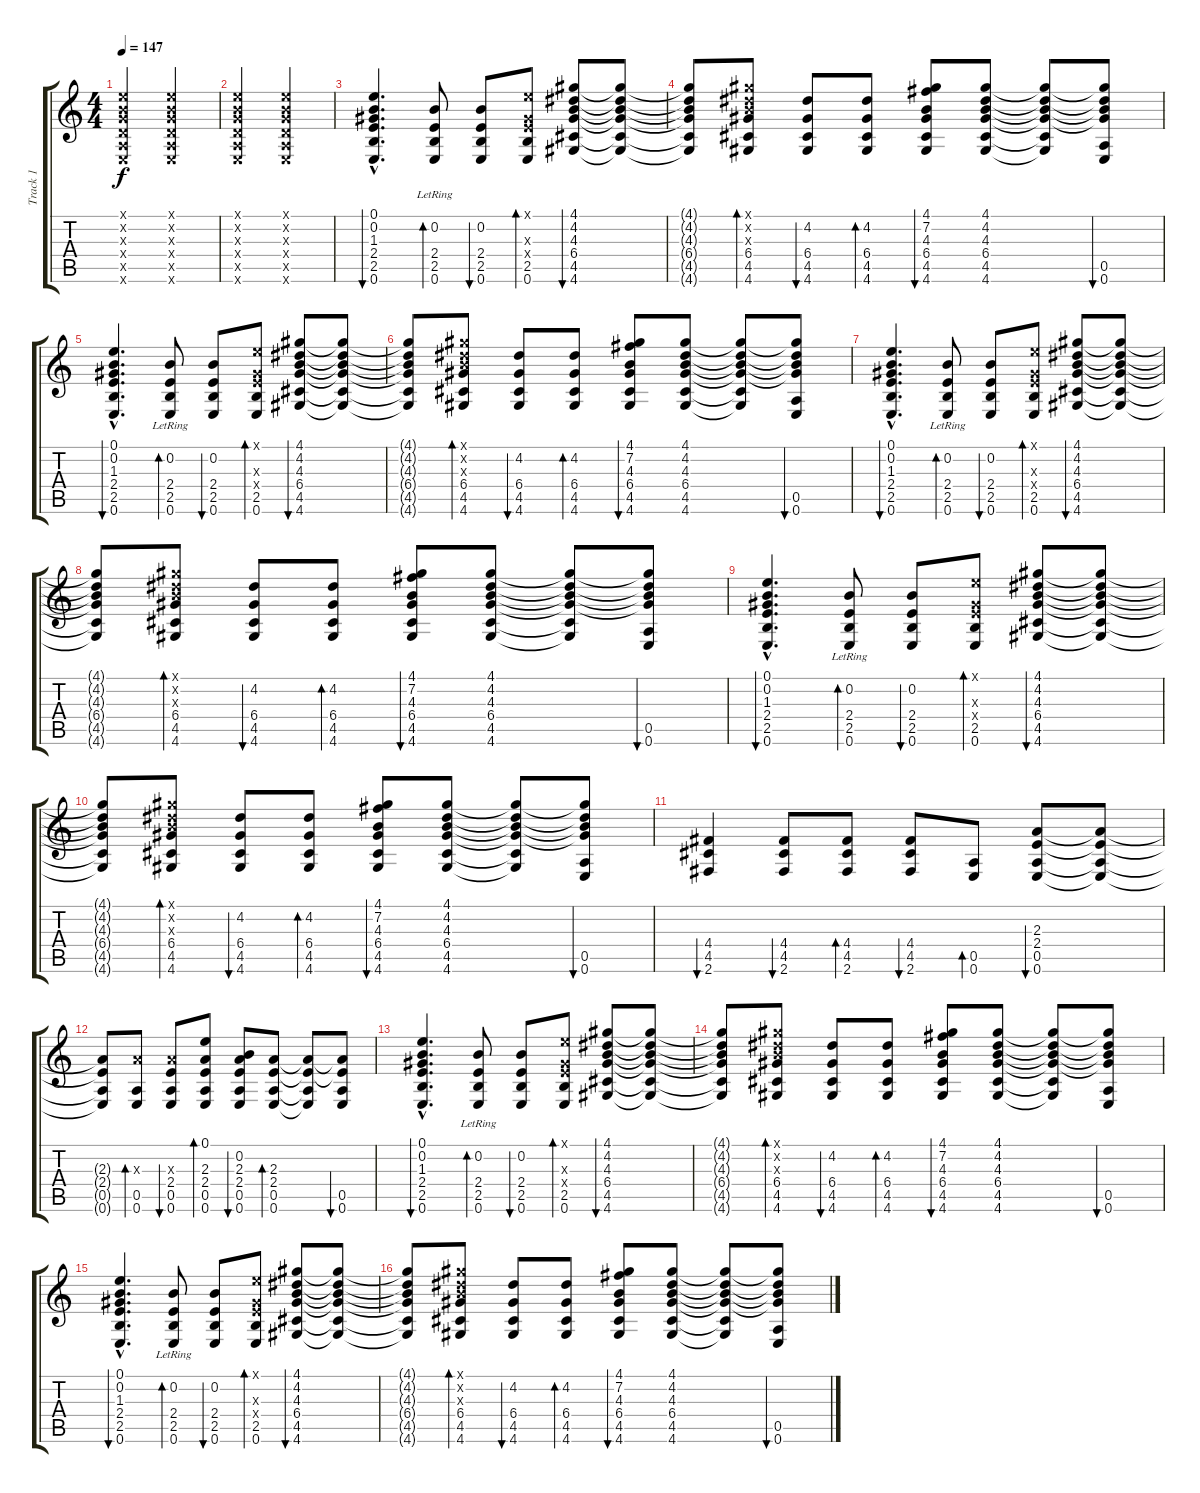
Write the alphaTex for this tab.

\track ("Track 1" "Track 1") {instrument acousticguitarsteel}
\staff {score tabs}
\tuning (E4 B3 G3 D3 A2 E2) {hide}
\ts (4 4)
\tempo 147
\clef g2
\ks c
(0.1{x} 0.2{x} 0.3{x} 0.4{x} 0.5{x} 0.6{x}).2{dy f instrument acousticguitarsteel} (0.1{x} 0.2{x} 0.3{x} 0.4{x} 0.5{x} 0.6{x}).2 |
(0.1{x} 0.2{x} 0.3{x} 0.4{x} 0.5{x} 0.6{x}).2 (0.1{x} 0.2{x} 0.3{x} 0.4{x} 0.5{x} 0.6{x}).2 |
(0.1{hac} 0.2{hac} 1.3{hac} 2.4{hac} 2.5{hac} 0.6{hac}).4{d bu 60} (0.2 2.4{lr} 2.5{lr} 0.6{lr}).8{bd 30} (0.2 2.4 2.5 0.6).8{bu 30} (0.1{x} 1.3{x} 2.4{x} 2.5 0.6).8{bd 30} (4.1 4.2 4.3 6.4 4.5 4.6).8{bu 60} (4.1{t} 4.2{t} 4.3{t} 6.4{t} 4.5{t} 4.6{t}).8 |
(4.1{t} 4.2{t} 4.3{t} 6.4{t} 4.5{t} 4.6{t}).8 (4.1{x} 4.2{x} 4.3{x} 6.4 4.5 4.6).8{bd 30} (4.2 6.4 4.5 4.6).8{bu 30} (4.2 6.4 4.5 4.6).8{bd 30} (4.1 7.2 4.3 6.4 4.5 4.6).8{bu 30} (4.1 4.2 4.3 6.4 4.5 4.6).8 (4.1{t} 4.2{t} 4.3{t} 6.4{t} 4.5{t} 4.6{t}).8 (4.1{t} 4.2{t} 4.3{t} 6.4{t} 0.5 0.6).8{bu 120} |
(0.1{hac} 0.2{hac} 1.3{hac} 2.4{hac} 2.5{hac} 0.6{hac}).4{d bu 60} (0.2 2.4{lr} 2.5{lr} 0.6{lr}).8{bd 30} (0.2 2.4 2.5 0.6).8{bu 30} (0.1{x} 1.3{x} 2.4{x} 2.5 0.6).8{bd 30} (4.1 4.2 4.3 6.4 4.5 4.6).8{bu 60} (4.1{t} 4.2{t} 4.3{t} 6.4{t} 4.5{t} 4.6{t}).8 |
(4.1{t} 4.2{t} 4.3{t} 6.4{t} 4.5{t} 4.6{t}).8 (4.1{x} 4.2{x} 4.3{x} 6.4 4.5 4.6).8{bd 30} (4.2 6.4 4.5 4.6).8{bu 30} (4.2 6.4 4.5 4.6).8{bd 30} (4.1 7.2 4.3 6.4 4.5 4.6).8{bu 30} (4.1 4.2 4.3 6.4 4.5 4.6).8 (4.1{t} 4.2{t} 4.3{t} 6.4{t} 4.5{t} 4.6{t}).8 (4.1{t} 4.2{t} 4.3{t} 6.4{t} 0.5 0.6).8{bu 120} |
(0.1{hac} 0.2{hac} 1.3{hac} 2.4{hac} 2.5{hac} 0.6{hac}).4{d bu 60} (0.2 2.4{lr} 2.5{lr} 0.6{lr}).8{bd 30} (0.2 2.4 2.5 0.6).8{bu 30} (0.1{x} 1.3{x} 2.4{x} 2.5 0.6).8{bd 30} (4.1 4.2 4.3 6.4 4.5 4.6).8{bu 60} (4.1{t} 4.2{t} 4.3{t} 6.4{t} 4.5{t} 4.6{t}).8 |
(4.1{t} 4.2{t} 4.3{t} 6.4{t} 4.5{t} 4.6{t}).8 (4.1{x} 4.2{x} 4.3{x} 6.4 4.5 4.6).8{bd 30} (4.2 6.4 4.5 4.6).8{bu 30} (4.2 6.4 4.5 4.6).8{bd 30} (4.1 7.2 4.3 6.4 4.5 4.6).8{bu 30} (4.1 4.2 4.3 6.4 4.5 4.6).8 (4.1{t} 4.2{t} 4.3{t} 6.4{t} 4.5{t} 4.6{t}).8 (4.1{t} 4.2{t} 4.3{t} 6.4{t} 0.5 0.6).8{bu 120} |
(0.1{hac} 0.2{hac} 1.3{hac} 2.4{hac} 2.5{hac} 0.6{hac}).4{d bu 60} (0.2 2.4{lr} 2.5{lr} 0.6{lr}).8{bd 30} (0.2 2.4 2.5 0.6).8{bu 30} (0.1{x} 1.3{x} 2.4{x} 2.5 0.6).8{bd 30} (4.1 4.2 4.3 6.4 4.5 4.6).8{bu 60} (4.1{t} 4.2{t} 4.3{t} 6.4{t} 4.5{t} 4.6{t}).8 |
(4.1{t} 4.2{t} 4.3{t} 6.4{t} 4.5{t} 4.6{t}).8 (4.1{x} 4.2{x} 4.3{x} 6.4 4.5 4.6).8{bd 30} (4.2 6.4 4.5 4.6).8{bu 30} (4.2 6.4 4.5 4.6).8{bd 30} (4.1 7.2 4.3 6.4 4.5 4.6).8{bu 30} (4.1 4.2 4.3 6.4 4.5 4.6).8 (4.1{t} 4.2{t} 4.3{t} 6.4{t} 4.5{t} 4.6{t}).8 (4.1{t} 4.2{t} 4.3{t} 6.4{t} 0.5 0.6).8{bu 120} |
(4.4 4.5 2.6).4{bu 60} (4.4 4.5 2.6).8{bu 60} (4.4 4.5 2.6).8{bd 60} (4.4 4.5 2.6).8{bu 60} (0.5 0.6).8{bd 60} (2.3 2.4 0.5 0.6).8{bu 120} (2.3{t} 2.4{t} 0.5{t} 0.6{t}).8 |
(2.3{t} 2.4{t} 0.5{t} 0.6{t}).8 (2.3{x} 0.5 0.6).8{bd 60} (2.3{x} 2.4 0.5 0.6).8{bu 60} (0.1 2.3 2.4 0.5 0.6).8{bd 60} (0.2 2.3 2.4 0.5 0.6).8{bu 60} (2.3 2.4 0.5 0.6).8{bd 60} (2.3{t} 2.4{t} 0.5{t} 0.6{t}).8 (2.3{t} 2.4{t} 0.5 0.6).8{bu 60} |
(0.1{hac} 0.2{hac} 1.3{hac} 2.4{hac} 2.5{hac} 0.6{hac}).4{d bu 60} (0.2 2.4{lr} 2.5{lr} 0.6{lr}).8{bd 30} (0.2 2.4 2.5 0.6).8{bu 30} (0.1{x} 1.3{x} 2.4{x} 2.5 0.6).8{bd 30} (4.1 4.2 4.3 6.4 4.5 4.6).8{bu 60} (4.1{t} 4.2{t} 4.3{t} 6.4{t} 4.5{t} 4.6{t}).8 |
(4.1{t} 4.2{t} 4.3{t} 6.4{t} 4.5{t} 4.6{t}).8 (4.1{x} 4.2{x} 4.3{x} 6.4 4.5 4.6).8{bd 30} (4.2 6.4 4.5 4.6).8{bu 30} (4.2 6.4 4.5 4.6).8{bd 30} (4.1 7.2 4.3 6.4 4.5 4.6).8{bu 30} (4.1 4.2 4.3 6.4 4.5 4.6).8 (4.1{t} 4.2{t} 4.3{t} 6.4{t} 4.5{t} 4.6{t}).8 (4.1{t} 4.2{t} 4.3{t} 6.4{t} 0.5 0.6).8{bu 120} |
(0.1{hac} 0.2{hac} 1.3{hac} 2.4{hac} 2.5{hac} 0.6{hac}).4{d bu 60} (0.2 2.4{lr} 2.5{lr} 0.6{lr}).8{bd 30} (0.2 2.4 2.5 0.6).8{bu 30} (0.1{x} 1.3{x} 2.4{x} 2.5 0.6).8{bd 30} (4.1 4.2 4.3 6.4 4.5 4.6).8{bu 60} (4.1{t} 4.2{t} 4.3{t} 6.4{t} 4.5{t} 4.6{t}).8 |
(4.1{t} 4.2{t} 4.3{t} 6.4{t} 4.5{t} 4.6{t}).8 (4.1{x} 4.2{x} 4.3{x} 6.4 4.5 4.6).8{bd 30} (4.2 6.4 4.5 4.6).8{bu 30} (4.2 6.4 4.5 4.6).8{bd 30} (4.1 7.2 4.3 6.4 4.5 4.6).8{bu 30} (4.1 4.2 4.3 6.4 4.5 4.6).8 (4.1{t} 4.2{t} 4.3{t} 6.4{t} 4.5{t} 4.6{t}).8 (4.1{t} 4.2{t} 4.3{t} 6.4{t} 0.5 0.6).8{bu 120}
